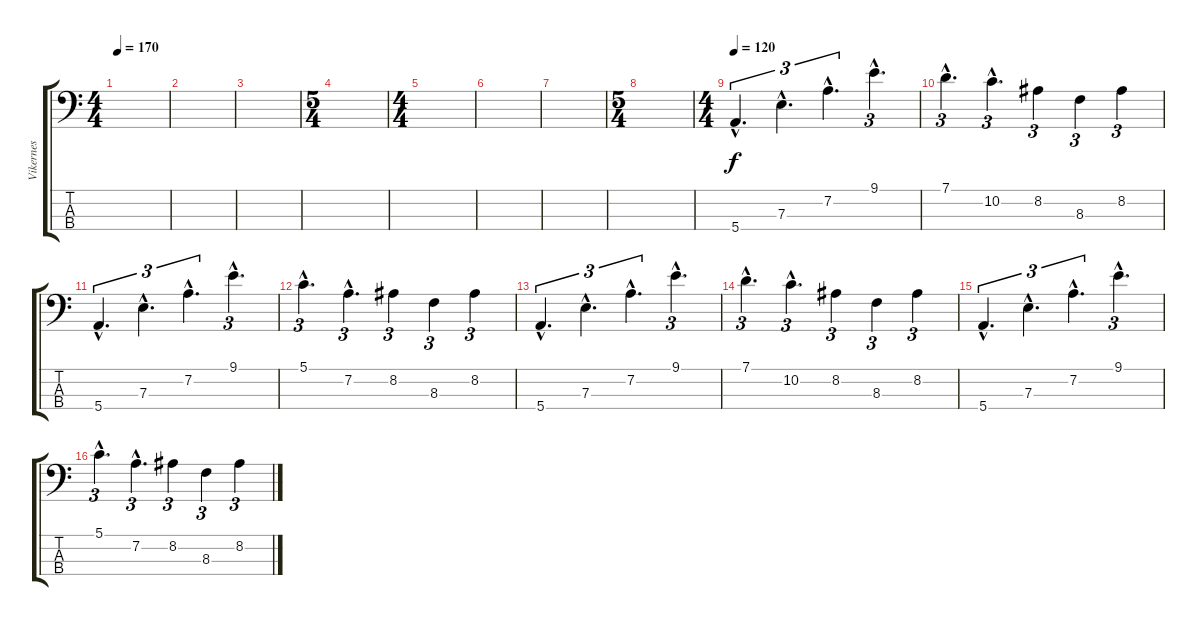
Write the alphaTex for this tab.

\track ("Vikernes" "Vikernes") {instrument fretlessbass}
\staff {score tabs}
\tuning (G2 D2 A1 E1) {hide}
\ts (4 4)
\tempo 170
\clef f4
\ks c
|
|
|
\ts (5 4)
|
\ts (4 4)
|
|
|
\ts (5 4)
|
\ts (4 4)
\tempo 120
5.4{hac}.4{d tu (3 2)} 7.3{hac}.4{d tu (3 2)} 7.2{hac}.4{d tu (3 2)} 9.1{hac}.4{d tu (3 2)} |
7.1{hac}.4{d tu (3 2)} 10.2{hac}.4{d tu (3 2)} 8.2.4{tu (3 2)} 8.3.4{tu (3 2)} 8.2.4{tu (3 2)} |
5.4{hac}.4{d tu (3 2)} 7.3{hac}.4{d tu (3 2)} 7.2{hac}.4{d tu (3 2)} 9.1{hac}.4{d tu (3 2)} |
5.1{hac}.4{d tu (3 2)} 7.2{hac}.4{d tu (3 2)} 8.2.4{tu (3 2)} 8.3.4{tu (3 2)} 8.2.4{tu (3 2)} |
5.4{hac}.4{d tu (3 2)} 7.3{hac}.4{d tu (3 2)} 7.2{hac}.4{d tu (3 2)} 9.1{hac}.4{d tu (3 2)} |
7.1{hac}.4{d tu (3 2)} 10.2{hac}.4{d tu (3 2)} 8.2.4{tu (3 2)} 8.3.4{tu (3 2)} 8.2.4{tu (3 2)} |
5.4{hac}.4{d tu (3 2)} 7.3{hac}.4{d tu (3 2)} 7.2{hac}.4{d tu (3 2)} 9.1{hac}.4{d tu (3 2)} |
5.1{hac}.4{d tu (3 2)} 7.2{hac}.4{d tu (3 2)} 8.2.4{tu (3 2)} 8.3.4{tu (3 2)} 8.2.4{tu (3 2)}
